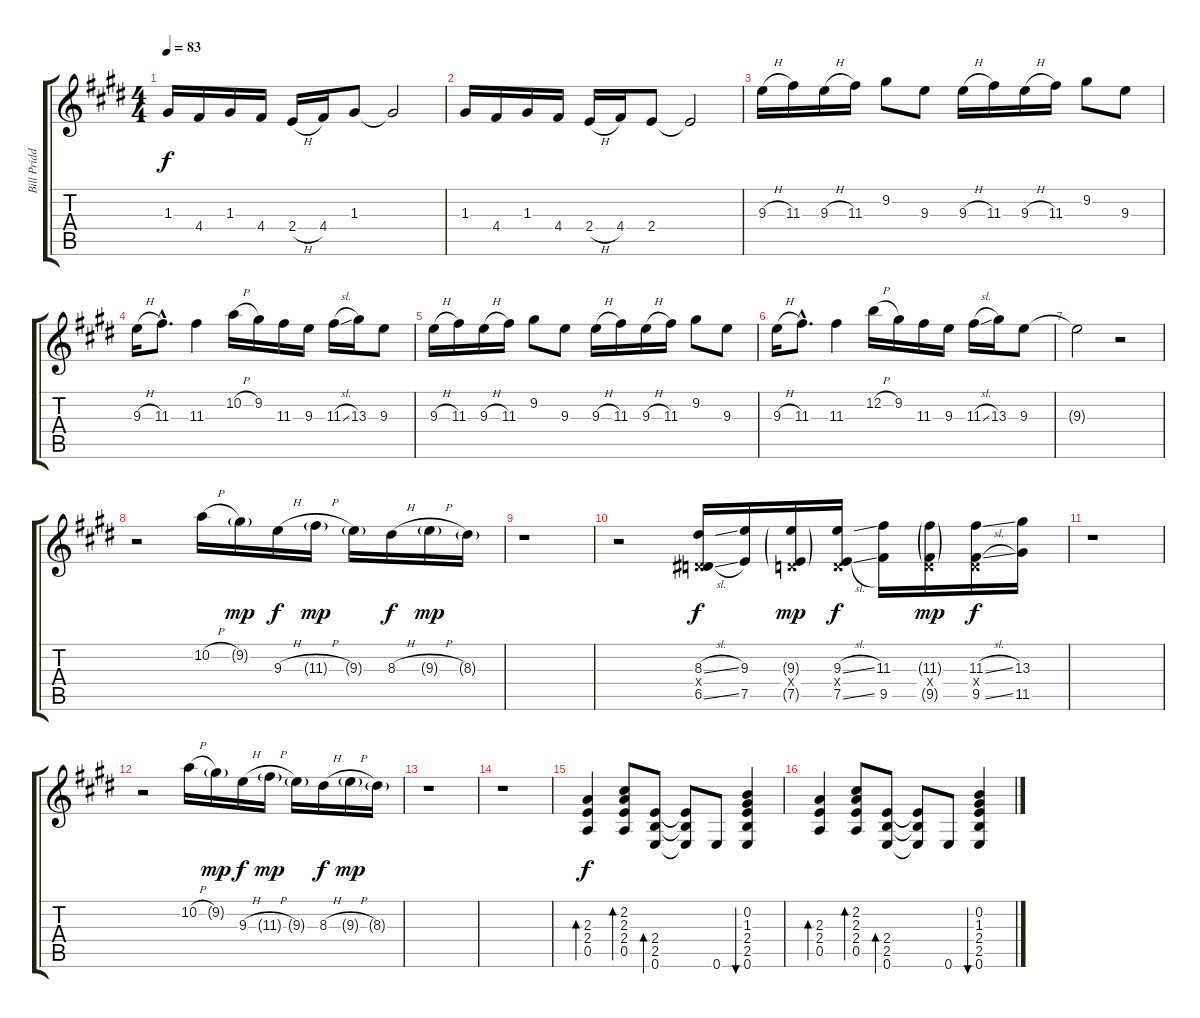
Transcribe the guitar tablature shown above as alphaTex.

\track ("Bill Priddle - Lead Guitar" "Bill Pridd") {instrument acousticguitarsteel}
\staff {score tabs}
\tuning (E4 B3 G3 D3 A2 E2) {hide}
\ts (4 4)
\tempo 83
\clef g2
\ks e
1.3.16{dy f instrument acousticguitarsteel} 4.4.16 1.3.16 4.4.16 2.4{h}.16 4.4.16 1.3.8 1.3{t}.2 |
1.3.16 4.4.16 1.3.16 4.4.16 2.4{h}.16 4.4.16 2.4.8 2.4{t}.2 |
\ks c#minor
9.3{h}.16{instrument distortionguitar} 11.3.16 9.3{h}.16 11.3.16 9.2.8 9.3.8 9.3{h}.16 11.3.16 9.3{h}.16 11.3.16 9.2.8 9.3.8 |
9.3{h}.16 11.3{hac}.8{d} 11.3.4 10.2{h}.16 9.2.16 11.3.16 9.3.16 11.3{sl}.16 13.3.16 9.3.8 |
9.3{h}.16{instrument distortionguitar} 11.3.16 9.3{h}.16 11.3.16 9.2.8 9.3.8 9.3{h}.16 11.3.16 9.3{h}.16 11.3.16 9.2.8 9.3.8 |
9.3{h}.16 11.3{hac}.8{d} 11.3.4 12.2{h}.16 9.2.16 11.3.16 9.3.16 11.3{sl}.16 13.3.16 9.3.8 |
9.3{t}.2 r.2 |
r.2{instrument electricguitarjazz} 10.2{h}.16 9.2{g}.16{dy mp} 9.3{h}.16{dy f} 11.3{h g}.16{dy mp} 9.3{g}.16 8.3{h}.16{dy f} 9.3{h g}.16{dy mp} 8.3{g}.16 |
r.1 |
r.2 (8.3{sl} 0.4{x} 6.5{sl}).16{dy f} (9.3 7.5).16 (9.3{g} 0.4{x} 7.5{g}).16{dy mp} (9.3{sl} 0.4{x} 7.5{sl}).16{dy f} (11.3 9.5).16 (11.3{g} 0.4{x} 9.5{g}).16{dy mp} (11.3{sl} 0.4{x} 9.5{sl}).16{dy f} (13.3 11.5).16 |
r.1 |
r.2 10.2{h}.16 9.2{g}.16{dy mp} 9.3{h}.16{dy f} 11.3{h g}.16{dy mp} 9.3{g}.16 8.3{h}.16{dy f} 9.3{h g}.16{dy mp} 8.3{g}.16 |
r.1 |
r.1 |
\ks e
(2.3 2.4 0.5).4{bd 30 dy f} (2.2 2.3 2.4 0.5).8{bd 30} (2.4 2.5 0.6).8{bd 60} (2.4{t} 2.5{t} 0.6{t}).8 0.6.8 (0.2 1.3 2.4 2.5 0.6).4{bu 30} |
(2.3 2.4 0.5).4{bd 30} (2.2 2.3 2.4 0.5).8{bd 30} (2.4 2.5 0.6).8{bd 60} (2.4{t} 2.5{t} 0.6{t}).8 0.6.8 (0.2 1.3 2.4 2.5 0.6).4{bu 30}
